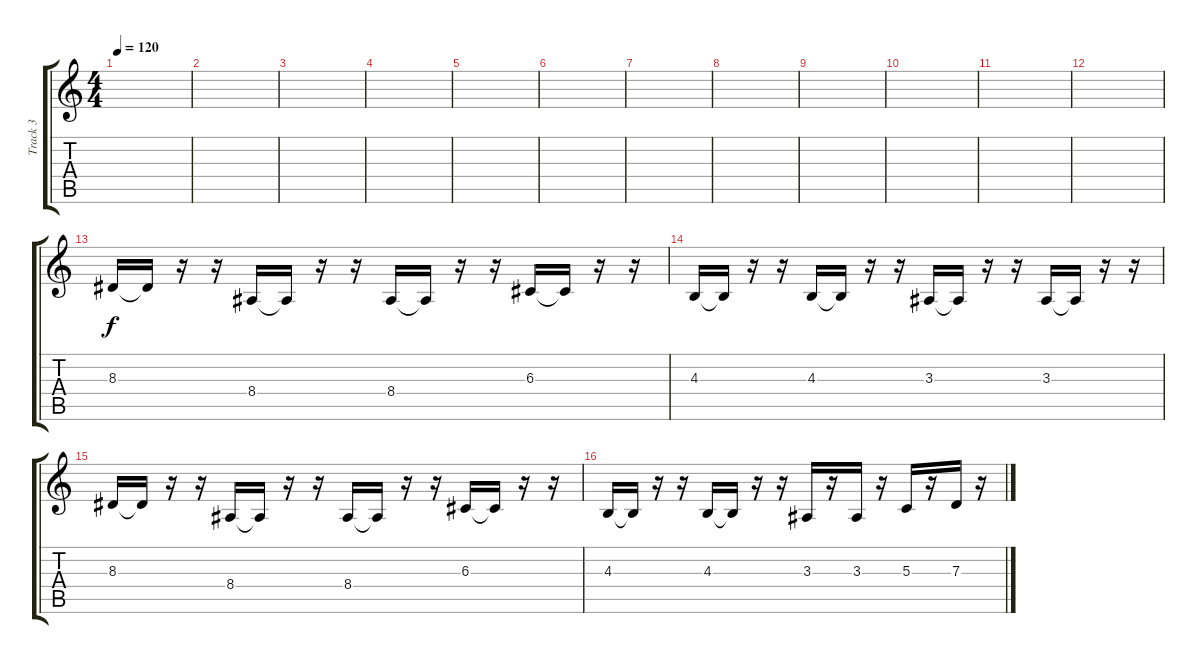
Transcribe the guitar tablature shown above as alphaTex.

\track ("Track 3" "Track 3") {instrument musicbox}
\staff {score tabs}
\tuning (E4 B3 G3 D3 A2 E2) {hide}
\ts (4 4)
\tempo 120
\clef g2
\ks c
|
|
|
|
|
|
|
|
|
|
|
|
8.3.16 8.3{t}.16 r.16 r.16 8.4.16 8.4{t}.16 r.16 r.16 8.4.16 8.4{t}.16 r.16 r.16 6.3.16 6.3{t}.16 r.16 r.16 |
4.3.16 4.3{t}.16 r.16 r.16 4.3.16 4.3{t}.16 r.16 r.16 3.3.16 3.3{t}.16 r.16 r.16 3.3.16 3.3{t}.16 r.16 r.16 |
8.3.16 8.3{t}.16 r.16 r.16 8.4.16 8.4{t}.16 r.16 r.16 8.4.16 8.4{t}.16 r.16 r.16 6.3.16 6.3{t}.16 r.16 r.16 |
4.3.16 4.3{t}.16 r.16 r.16 4.3.16 4.3{t}.16 r.16 r.16 3.3.16 r.16 3.3.16 r.16 5.3.16 r.16 7.3.16 r.16
